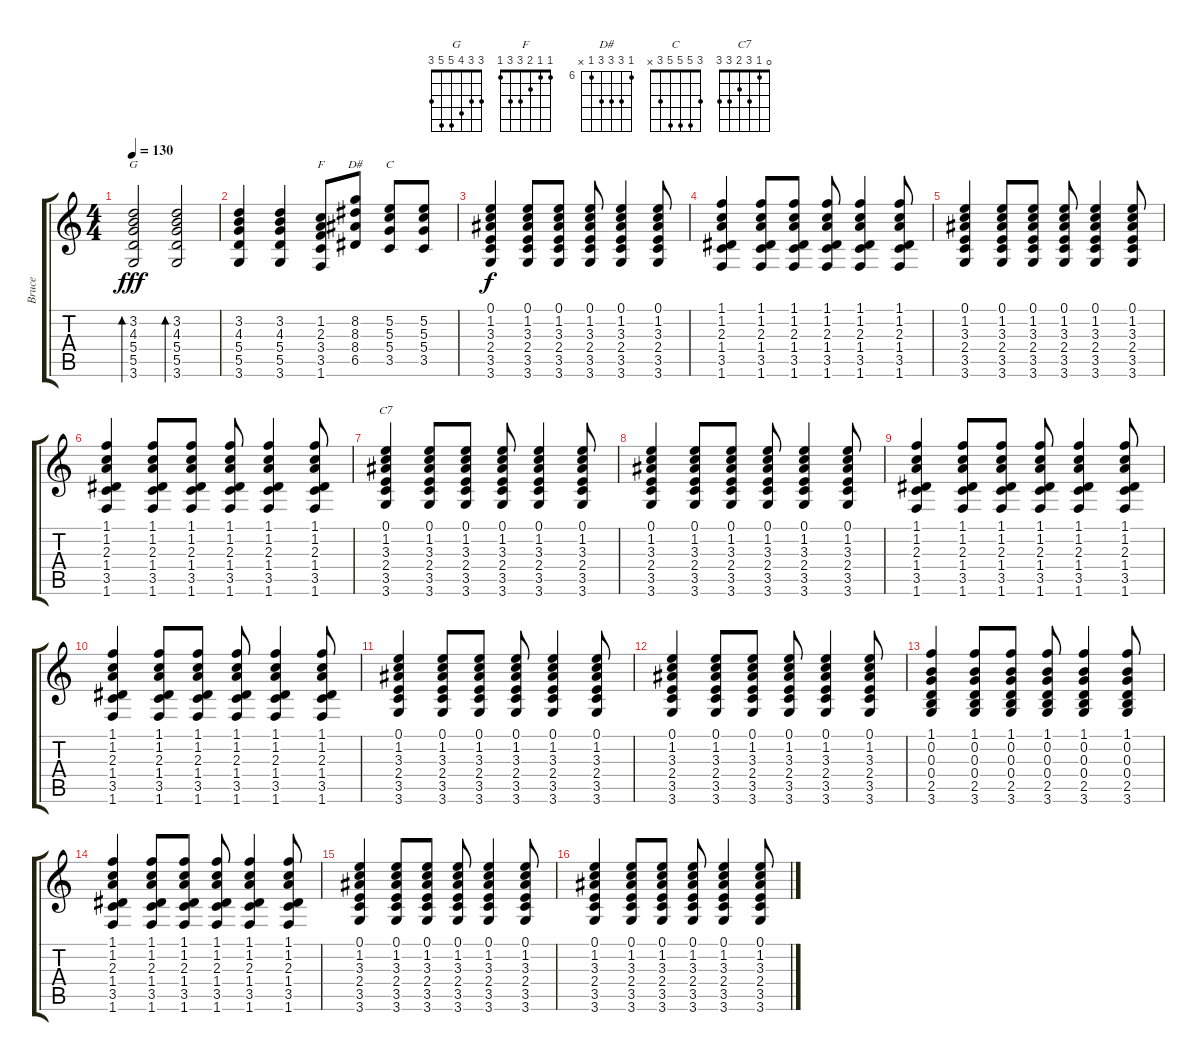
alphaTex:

\track ("Bruce" "Bruce") {instrument acousticguitarsteel}
\staff {score tabs}
\tuning (E4 B3 G3 D3 A2 E2) {hide}
\chord ("G" 3 3 4 5 5 3)
\chord ("F" 1 1 2 3 3 1)
\chord ("D#" 6 8 8 8 6 x) {firstfret 6}
\chord ("C" 3 5 5 5 3 x)
\chord ("C7" 0 1 3 2 3 3)
\ts (4 4)
\tempo 130
\clef g2
\ks c
(3.2 4.3 5.4 5.5 3.6).2{bd 60 ch "G" dy fff} (3.2 4.3 5.4 5.5 3.6).2{bd 60} |
(3.2 4.3 5.4 5.5 3.6).4 (3.2 4.3 5.4 5.5 3.6).4 (1.2 2.3 3.4 3.5 1.6).8{ch "F"} (8.2 8.3 8.4 6.5).8{ch "D#"} (5.2 5.3 5.4 3.5).8{ch "C"} (5.2 5.3 5.4 3.5).8 |
(0.1 1.2 3.3 2.4 3.5 3.6).4{dy f} (0.1 1.2 3.3 2.4 3.5 3.6).8 (0.1 1.2 3.3 2.4 3.5 3.6).8 (0.1 1.2 3.3 2.4 3.5 3.6).8 (0.1 1.2 3.3 2.4 3.5 3.6).4 (0.1 1.2 3.3 2.4 3.5 3.6).8 |
(1.1 1.2 2.3 1.4 3.5 1.6).4 (1.1 1.2 2.3 1.4 3.5 1.6).8 (1.1 1.2 2.3 1.4 3.5 1.6).8 (1.1 1.2 2.3 1.4 3.5 1.6).8 (1.1 1.2 2.3 1.4 3.5 1.6).4 (1.1 1.2 2.3 1.4 3.5 1.6).8 |
(0.1 1.2 3.3 2.4 3.5 3.6).4 (0.1 1.2 3.3 2.4 3.5 3.6).8 (0.1 1.2 3.3 2.4 3.5 3.6).8 (0.1 1.2 3.3 2.4 3.5 3.6).8 (0.1 1.2 3.3 2.4 3.5 3.6).4 (0.1 1.2 3.3 2.4 3.5 3.6).8 |
(1.1 1.2 2.3 1.4 3.5 1.6).4 (1.1 1.2 2.3 1.4 3.5 1.6).8 (1.1 1.2 2.3 1.4 3.5 1.6).8 (1.1 1.2 2.3 1.4 3.5 1.6).8 (1.1 1.2 2.3 1.4 3.5 1.6).4 (1.1 1.2 2.3 1.4 3.5 1.6).8 |
(0.1 1.2 3.3 2.4 3.5 3.6).4{ch "C7"} (0.1 1.2 3.3 2.4 3.5 3.6).8 (0.1 1.2 3.3 2.4 3.5 3.6).8 (0.1 1.2 3.3 2.4 3.5 3.6).8 (0.1 1.2 3.3 2.4 3.5 3.6).4 (0.1 1.2 3.3 2.4 3.5 3.6).8 |
(0.1 1.2 3.3 2.4 3.5 3.6).4 (0.1 1.2 3.3 2.4 3.5 3.6).8 (0.1 1.2 3.3 2.4 3.5 3.6).8 (0.1 1.2 3.3 2.4 3.5 3.6).8 (0.1 1.2 3.3 2.4 3.5 3.6).4 (0.1 1.2 3.3 2.4 3.5 3.6).8 |
(1.1 1.2 2.3 1.4 3.5 1.6).4 (1.1 1.2 2.3 1.4 3.5 1.6).8 (1.1 1.2 2.3 1.4 3.5 1.6).8 (1.1 1.2 2.3 1.4 3.5 1.6).8 (1.1 1.2 2.3 1.4 3.5 1.6).4 (1.1 1.2 2.3 1.4 3.5 1.6).8 |
(1.1 1.2 2.3 1.4 3.5 1.6).4 (1.1 1.2 2.3 1.4 3.5 1.6).8 (1.1 1.2 2.3 1.4 3.5 1.6).8 (1.1 1.2 2.3 1.4 3.5 1.6).8 (1.1 1.2 2.3 1.4 3.5 1.6).4 (1.1 1.2 2.3 1.4 3.5 1.6).8 |
(0.1 1.2 3.3 2.4 3.5 3.6).4 (0.1 1.2 3.3 2.4 3.5 3.6).8 (0.1 1.2 3.3 2.4 3.5 3.6).8 (0.1 1.2 3.3 2.4 3.5 3.6).8 (0.1 1.2 3.3 2.4 3.5 3.6).4 (0.1 1.2 3.3 2.4 3.5 3.6).8 |
(0.1 1.2 3.3 2.4 3.5 3.6).4 (0.1 1.2 3.3 2.4 3.5 3.6).8 (0.1 1.2 3.3 2.4 3.5 3.6).8 (0.1 1.2 3.3 2.4 3.5 3.6).8 (0.1 1.2 3.3 2.4 3.5 3.6).4 (0.1 1.2 3.3 2.4 3.5 3.6).8 |
(1.1 0.2 0.3 0.4 2.5 3.6).4 (1.1 0.2 0.3 0.4 2.5 3.6).8 (1.1 0.2 0.3 0.4 2.5 3.6).8 (1.1 0.2 0.3 0.4 2.5 3.6).8 (1.1 0.2 0.3 0.4 2.5 3.6).4 (1.1 0.2 0.3 0.4 2.5 3.6).8 |
(1.1 1.2 2.3 1.4 3.5 1.6).4 (1.1 1.2 2.3 1.4 3.5 1.6).8 (1.1 1.2 2.3 1.4 3.5 1.6).8 (1.1 1.2 2.3 1.4 3.5 1.6).8 (1.1 1.2 2.3 1.4 3.5 1.6).4 (1.1 1.2 2.3 1.4 3.5 1.6).8 |
(0.1 1.2 3.3 2.4 3.5 3.6).4 (0.1 1.2 3.3 2.4 3.5 3.6).8 (0.1 1.2 3.3 2.4 3.5 3.6).8 (0.1 1.2 3.3 2.4 3.5 3.6).8 (0.1 1.2 3.3 2.4 3.5 3.6).4 (0.1 1.2 3.3 2.4 3.5 3.6).8 |
(0.1 1.2 3.3 2.4 3.5 3.6).4 (0.1 1.2 3.3 2.4 3.5 3.6).8 (0.1 1.2 3.3 2.4 3.5 3.6).8 (0.1 1.2 3.3 2.4 3.5 3.6).8 (0.1 1.2 3.3 2.4 3.5 3.6).4 (0.1 1.2 3.3 2.4 3.5 3.6).8
